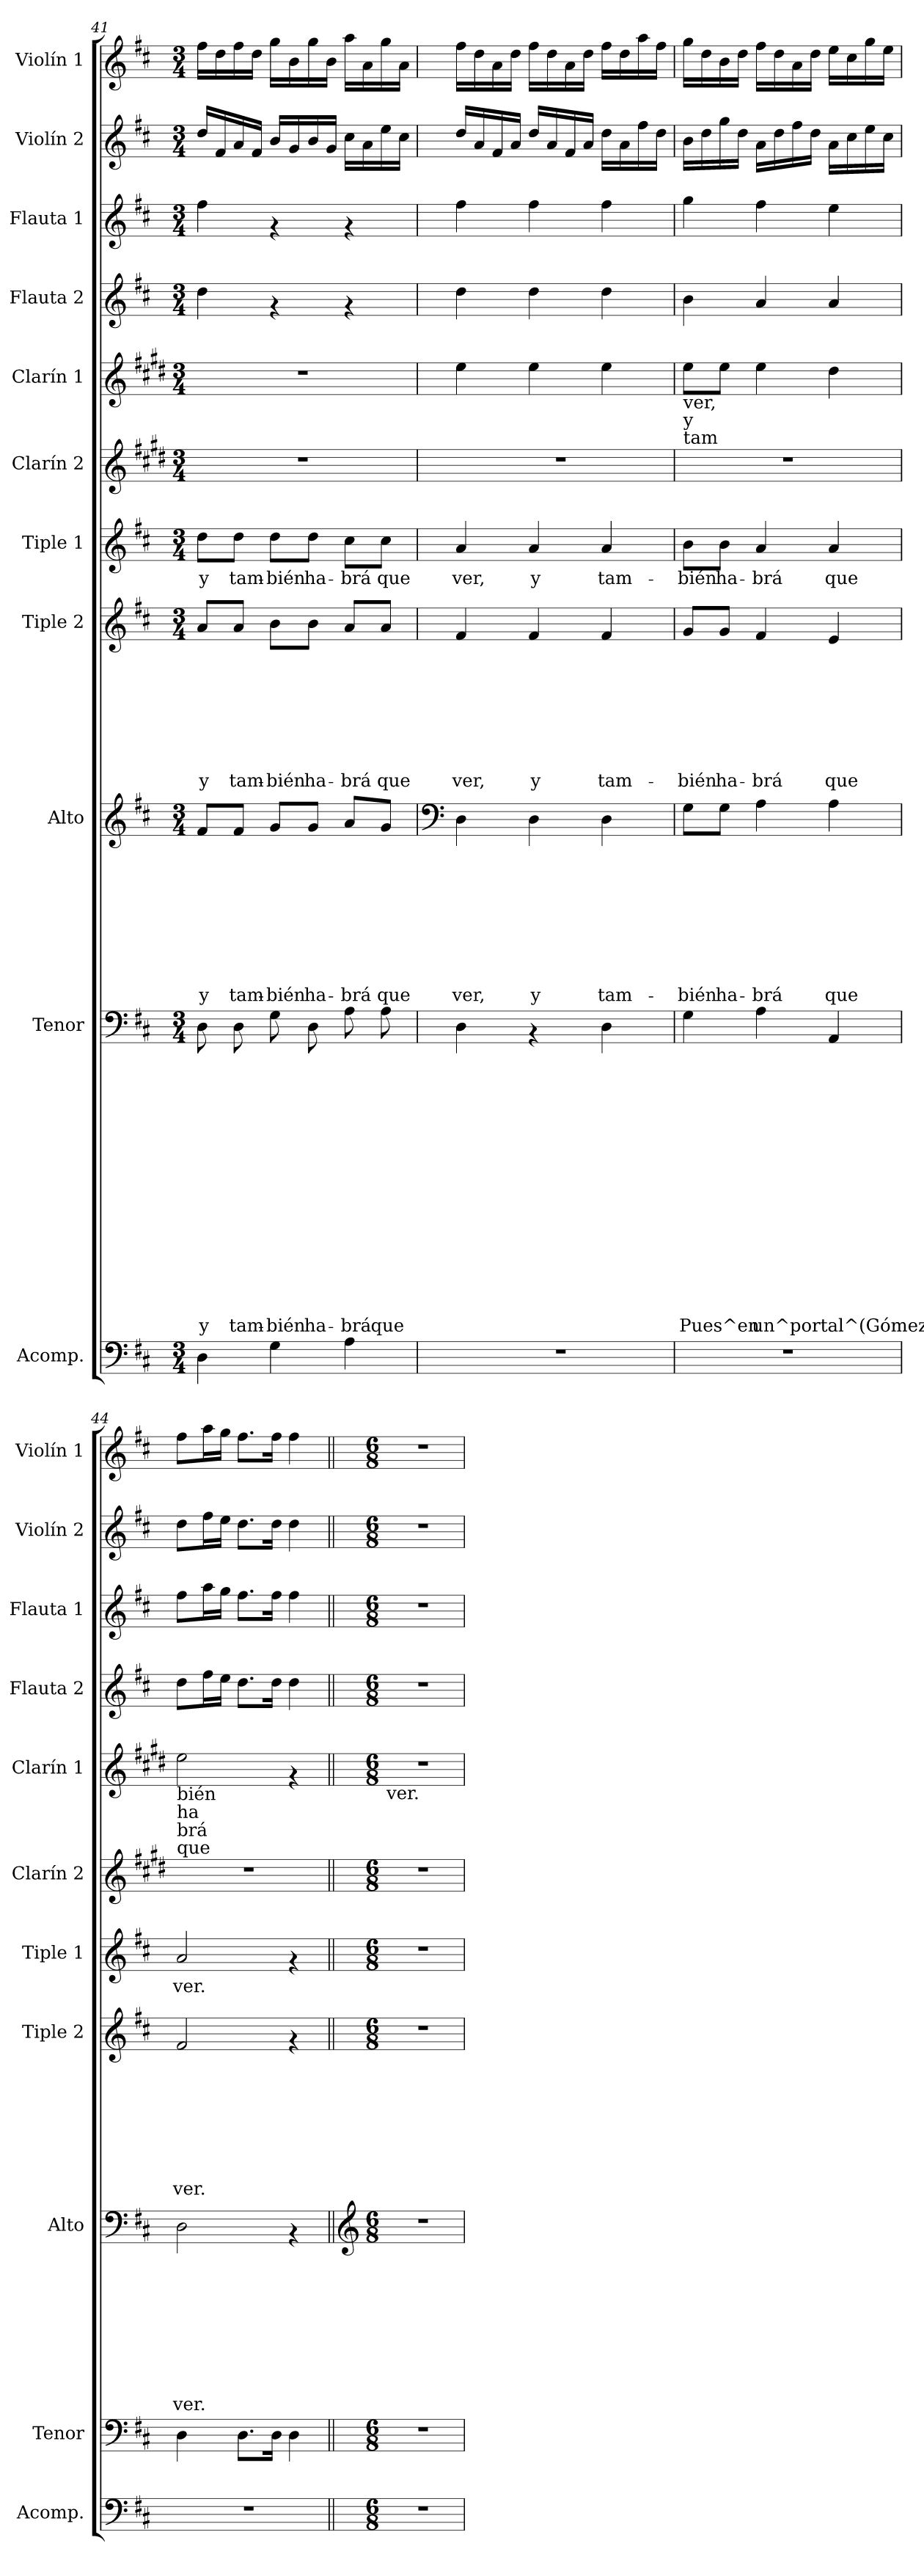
**kern	**kern	**text	**text	**text	**text	**text	**text	**text	**text	**text	**text	**text	**text	**text	**text	**text	**text	**kern	**text	**text	**text	**text	**text	**text	**text	**text	**text	**kern	**text	**text	**text	**text	**text	**text	**text	**text	**kern	**text	**kern	**kern	**kern	**kern	**kern	**kern
*part11	*part10	*part10	*part10	*part10	*part10	*part10	*part10	*part10	*part10	*part10	*part10	*part10	*part10	*part10	*part10	*part10	*part10	*part9	*part9	*part9	*part9	*part9	*part9	*part9	*part9	*part9	*part9	*part8	*part8	*part8	*part8	*part8	*part8	*part8	*part8	*part8	*part7	*part7	*part6	*part5	*part4	*part3	*part2	*part1
*staff11	*staff10	*staff10	*staff10	*staff10	*staff10	*staff10	*staff10	*staff10	*staff10	*staff10	*staff10	*staff10	*staff10	*staff10	*staff10	*staff10	*staff10	*staff9	*staff9	*staff9	*staff9	*staff9	*staff9	*staff9	*staff9	*staff9	*staff9	*staff8	*staff8	*staff8	*staff8	*staff8	*staff8	*staff8	*staff8	*staff8	*staff7	*staff7	*staff6	*staff5	*staff4	*staff3	*staff2	*staff1
*I"Acomp.	*I"Tenor	*	*	*	*	*	*	*	*	*	*	*	*	*	*	*	*	*I"Alto	*	*	*	*	*	*	*	*	*	*I"Tiple 2	*	*	*	*	*	*	*	*	*I"Tiple 1	*	*I"Clarín 2	*I"Clarín 1	*I"Flauta 2	*I"Flauta 1	*I"Violín 2	*I"Violín 1
*I'Acomp.	*I'Tenor	*	*	*	*	*	*	*	*	*	*	*	*	*	*	*	*	*I'Alto	*	*	*	*	*	*	*	*	*	*I'Tiple 2	*	*	*	*	*	*	*	*	*I'Tiple 1	*	*I'Clarín 2	*I'Clarín 1	*I'Flauta 2	*I'Flauta 1	*I'Violín 2	*I'Violín 1
*clefF4	*clefF4	*	*	*	*	*	*	*	*	*	*	*	*	*	*	*	*	*clefG2	*	*	*	*	*	*	*	*	*	*clefG2	*	*	*	*	*	*	*	*	*clefG2	*	*clefG2	*clefG2	*clefG2	*clefG2	*clefG2	*clefG2
*	*	*	*	*	*	*	*	*	*	*	*	*	*	*	*	*	*	*	*	*	*	*	*	*	*	*	*	*	*	*	*	*	*	*	*	*	*	*	*ITrd1c2	*ITrd1c2	*	*	*	*
*k[f#c#]	*k[f#c#]	*	*	*	*	*	*	*	*	*	*	*	*	*	*	*	*	*k[f#c#]	*	*	*	*	*	*	*	*	*	*k[f#c#]	*	*	*	*	*	*	*	*	*k[f#c#]	*	*k[f#c#]	*k[f#c#]	*k[f#c#]	*k[f#c#]	*k[f#c#]	*k[f#c#]
*D:	*D:	*	*	*	*	*	*	*	*	*	*	*	*	*	*	*	*	*D:	*	*	*	*	*	*	*	*	*	*D:	*	*	*	*	*	*	*	*	*D:	*	*D:	*D:	*D:	*D:	*D:	*D:
*M3/4	*M3/4	*	*	*	*	*	*	*	*	*	*	*	*	*	*	*	*	*M3/4	*	*	*	*	*	*	*	*	*	*M3/4	*	*	*	*	*	*	*	*	*M3/4	*	*M3/4	*M3/4	*M3/4	*M3/4	*M3/4	*M3/4
=41	=41	=41	=41	=41	=41	=41	=41	=41	=41	=41	=41	=41	=41	=41	=41	=41	=41	=41	=41	=41	=41	=41	=41	=41	=41	=41	=41	=41	=41	=41	=41	=41	=41	=41	=41	=41	=41	=41	=41	=41	=41	=41	=41	=41
!	!	!	!	!	!	!	!	!	!	!	!	!	!	!	!	!	!LO:LY:b	!	!	!	!	!	!	!	!	!	!LO:LY:b	!	!	!	!	!	!	!	!	!LO:LY:b	!	!LO:LY:b	!	!	!	!	!	!
4D\	8D\	.	.	.	.	.	.	.	.	.	.	.	.	.	.	.	y	8f#/L	.	.	.	.	.	.	.	.	y	8a/L	.	.	.	.	.	.	.	y	8dd\L	y	2.r	2.r	4dd\	4ff#\	16dd/LL	16ff#\LL
.	.	.	.	.	.	.	.	.	.	.	.	.	.	.	.	.	.	.	.	.	.	.	.	.	.	.	.	.	.	.	.	.	.	.	.	.	.	.	.	.	.	.	16f#/	16dd\
!	!	!	!	!	!	!	!	!	!	!	!	!	!	!	!	!	!LO:LY:b	!	!	!	!	!	!	!	!	!	!LO:LY:b	!	!	!	!	!	!	!	!	!LO:LY:b	!	!LO:LY:b	!	!	!	!	!	!
.	8D\	.	.	.	.	.	.	.	.	.	.	.	.	.	.	.	tam-	8f#/J	.	.	.	.	.	.	.	.	tam-	8a/J	.	.	.	.	.	.	.	tam-	8dd\J	tam-	.	.	.	.	16a/	16ff#\
.	.	.	.	.	.	.	.	.	.	.	.	.	.	.	.	.	.	.	.	.	.	.	.	.	.	.	.	.	.	.	.	.	.	.	.	.	.	.	.	.	.	.	16f#/JJ	16dd\JJ
!	!	!	!	!	!	!	!	!	!	!	!	!	!	!	!	!	!LO:LY:b	!	!	!	!	!	!	!	!	!	!LO:LY:b	!	!	!	!	!	!	!	!	!LO:LY:b	!	!LO:LY:b	!	!	!	!	!	!
4G\	8G\	.	.	.	.	.	.	.	.	.	.	.	.	.	.	.	-bién	8g/L	.	.	.	.	.	.	.	.	-bién	8b\L	.	.	.	.	.	.	.	-bién	8dd\L	-bién	.	.	4rf	4rf	16b/LL	16gg\LL
.	.	.	.	.	.	.	.	.	.	.	.	.	.	.	.	.	.	.	.	.	.	.	.	.	.	.	.	.	.	.	.	.	.	.	.	.	.	.	.	.	.	.	16g/	16b\
!	!	!	!	!	!	!	!	!	!	!	!	!	!	!	!	!	!LO:LY:b	!	!	!	!	!	!	!	!	!	!LO:LY:b	!	!	!	!	!	!	!	!	!LO:LY:b	!	!LO:LY:b	!	!	!	!	!	!
.	8D\	.	.	.	.	.	.	.	.	.	.	.	.	.	.	.	ha-	8g/J	.	.	.	.	.	.	.	.	ha-	8b\J	.	.	.	.	.	.	.	ha-	8dd\J	ha-	.	.	.	.	16b/	16gg\
.	.	.	.	.	.	.	.	.	.	.	.	.	.	.	.	.	.	.	.	.	.	.	.	.	.	.	.	.	.	.	.	.	.	.	.	.	.	.	.	.	.	.	16g/JJ	16b\JJ
!	!	!	!	!	!	!	!	!	!	!	!	!	!	!	!	!	!LO:LY:b	!	!	!	!	!	!	!	!	!	!LO:LY:b	!	!	!	!	!	!	!	!	!LO:LY:b	!	!LO:LY:b	!	!	!	!	!	!
4A\	8A\	.	.	.	.	.	.	.	.	.	.	.	.	.	.	.	-brá	8a/L	.	.	.	.	.	.	.	.	-brá	8a/L	.	.	.	.	.	.	.	-brá	8cc#\L	-brá	.	.	4rf	4rf	16cc#\LL	16aa\LL
.	.	.	.	.	.	.	.	.	.	.	.	.	.	.	.	.	.	.	.	.	.	.	.	.	.	.	.	.	.	.	.	.	.	.	.	.	.	.	.	.	.	.	16a\	16a\
!	!	!	!	!	!	!	!	!	!	!	!	!	!	!	!	!	!LO:LY:b	!	!	!	!	!	!	!	!	!	!LO:LY:b	!	!	!	!	!	!	!	!	!LO:LY:b	!	!LO:LY:b	!	!	!	!	!	!
.	8A\	.	.	.	.	.	.	.	.	.	.	.	.	.	.	.	que	8g/J	.	.	.	.	.	.	.	.	que	8a/J	.	.	.	.	.	.	.	que	8cc#\J	que	.	.	.	.	16ee\	16gg\
.	.	.	.	.	.	.	.	.	.	.	.	.	.	.	.	.	.	.	.	.	.	.	.	.	.	.	.	.	.	.	.	.	.	.	.	.	.	.	.	.	.	.	16cc#\JJ	16a\JJ
!!LO:LB:g=z
=42	=42	=42	=42	=42	=42	=42	=42	=42	=42	=42	=42	=42	=42	=42	=42	=42	=42	=42	=42	=42	=42	=42	=42	=42	=42	=42	=42	=42	=42	=42	=42	=42	=42	=42	=42	=42	=42	=42	=42	=42	=42	=42	=42	=42
*	*	*	*	*	*	*	*	*	*	*	*	*	*	*	*	*	*	*clefF4	*	*	*	*	*	*	*	*	*	*	*	*	*	*	*	*	*	*	*	*	*	*	*	*	*	*
!	!	!	!	!	!	!	!	!	!	!	!	!	!	!	!	!	!	!	!	!	!	!	!	!	!	!	!LO:LY:b	!	!	!	!	!	!	!	!	!LO:LY:b	!	!LO:LY:b	!	!	!	!	!	!
2.r	4D\	.	.	.	.	.	.	.	.	.	.	.	.	.	.	.	.	4D\	.	.	.	.	.	.	.	.	ver,	4f#/	.	.	.	.	.	.	.	ver,	4a/	ver,	2.r	4dd\	4dd\	4ff#\	16dd/LL	16ff#\LL
.	.	.	.	.	.	.	.	.	.	.	.	.	.	.	.	.	.	.	.	.	.	.	.	.	.	.	.	.	.	.	.	.	.	.	.	.	.	.	.	.	.	.	16a/	16dd\
.	.	.	.	.	.	.	.	.	.	.	.	.	.	.	.	.	.	.	.	.	.	.	.	.	.	.	.	.	.	.	.	.	.	.	.	.	.	.	.	.	.	.	16f#/	16a\
.	.	.	.	.	.	.	.	.	.	.	.	.	.	.	.	.	.	.	.	.	.	.	.	.	.	.	.	.	.	.	.	.	.	.	.	.	.	.	.	.	.	.	16a/JJ	16dd\JJ
!	!	!	!	!	!	!	!	!	!	!	!	!	!	!	!	!	!	!	!	!	!	!	!	!	!	!	!LO:LY:b	!	!	!	!	!	!	!	!	!LO:LY:b	!	!LO:LY:b	!	!	!	!	!	!
.	4rAA	.	.	.	.	.	.	.	.	.	.	.	.	.	.	.	.	4D\	.	.	.	.	.	.	.	.	y	4f#/	.	.	.	.	.	.	.	y	4a/	y	.	4dd\	4dd\	4ff#\	16dd/LL	16ff#\LL
.	.	.	.	.	.	.	.	.	.	.	.	.	.	.	.	.	.	.	.	.	.	.	.	.	.	.	.	.	.	.	.	.	.	.	.	.	.	.	.	.	.	.	16a/	16dd\
.	.	.	.	.	.	.	.	.	.	.	.	.	.	.	.	.	.	.	.	.	.	.	.	.	.	.	.	.	.	.	.	.	.	.	.	.	.	.	.	.	.	.	16f#/	16a\
.	.	.	.	.	.	.	.	.	.	.	.	.	.	.	.	.	.	.	.	.	.	.	.	.	.	.	.	.	.	.	.	.	.	.	.	.	.	.	.	.	.	.	16a/JJ	16dd\JJ
!	!	!	!	!	!	!	!	!	!	!	!	!	!	!	!	!	!	!	!	!	!	!	!	!	!	!	!LO:LY:b	!	!	!	!	!	!	!	!	!LO:LY:b	!	!LO:LY:b	!	!	!	!	!	!
.	4D\	.	.	.	.	.	.	.	.	.	.	.	.	.	.	.	.	4D\	.	.	.	.	.	.	.	.	tam-	4f#/	.	.	.	.	.	.	.	tam-	4a/	tam-	.	4dd\	4dd\	4ff#\	16dd\LL	16ff#\LL
.	.	.	.	.	.	.	.	.	.	.	.	.	.	.	.	.	.	.	.	.	.	.	.	.	.	.	.	.	.	.	.	.	.	.	.	.	.	.	.	.	.	.	16a\	16dd\
.	.	.	.	.	.	.	.	.	.	.	.	.	.	.	.	.	.	.	.	.	.	.	.	.	.	.	.	.	.	.	.	.	.	.	.	.	.	.	.	.	.	.	16ff#\	16aa\
.	.	.	.	.	.	.	.	.	.	.	.	.	.	.	.	.	.	.	.	.	.	.	.	.	.	.	.	.	.	.	.	.	.	.	.	.	.	.	.	.	.	.	16dd\JJ	16ff#\JJ
=43	=43	=43	=43	=43	=43	=43	=43	=43	=43	=43	=43	=43	=43	=43	=43	=43	=43	=43	=43	=43	=43	=43	=43	=43	=43	=43	=43	=43	=43	=43	=43	=43	=43	=43	=43	=43	=43	=43	=43	=43	=43	=43	=43	=43
!	!	!	!	!	!	!	!	!	!	!	!	!	!	!	!	!	!	!	!	!	!	!	!	!	!	!	!	!	!	!	!	!	!	!	!	!	!	!	!	!LO:TX:b:t=ver,	!	!	!	!
!	!	!	!	!	!	!	!	!	!	!	!	!	!	!	!	!	!	!	!	!	!	!	!	!	!	!	!	!	!	!	!	!	!	!	!	!	!	!	!	!LO:TX:b:t=y	!	!	!	!
!	!	!	!	!	!	!	!	!	!	!	!	!	!	!	!	!	!	!	!	!	!	!	!	!	!	!	!	!	!	!	!	!	!	!	!	!	!	!	!	!LO:TX:b:t=tam	!	!	!	!
!	!	!	!	!	!	!	!	!	!	!	!	!	!	!	!	!	!LO:LY:b	!	!	!	!	!	!	!	!	!	!LO:LY:b	!	!	!	!	!	!	!	!	!LO:LY:b	!	!LO:LY:b	!	!	!	!	!	!
2.r	4G\	.	.	.	.	.	.	.	.	.	.	.	.	.	.	.	Pues^en	8G\L	.	.	.	.	.	.	.	.	-bién	8g/L	.	.	.	.	.	.	.	-bién	8b\L	-bién	2.r	8dd\L	4b\	4gg\	16b\LL	16gg\LL
.	.	.	.	.	.	.	.	.	.	.	.	.	.	.	.	.	.	.	.	.	.	.	.	.	.	.	.	.	.	.	.	.	.	.	.	.	.	.	.	.	.	.	16dd\	16dd\
!	!	!	!	!	!	!	!	!	!	!	!	!	!	!	!	!	!	!	!	!	!	!	!	!	!	!	!LO:LY:b	!	!	!	!	!	!	!	!	!LO:LY:b	!	!LO:LY:b	!	!	!	!	!	!
.	.	.	.	.	.	.	.	.	.	.	.	.	.	.	.	.	.	8G\J	.	.	.	.	.	.	.	.	ha-	8g/J	.	.	.	.	.	.	.	ha-	8b\J	ha-	.	8dd\J	.	.	16gg\	16b\
.	.	.	.	.	.	.	.	.	.	.	.	.	.	.	.	.	.	.	.	.	.	.	.	.	.	.	.	.	.	.	.	.	.	.	.	.	.	.	.	.	.	.	16dd\JJ	16dd\JJ
!	!	!	!	!	!	!	!	!	!	!	!	!	!	!	!	!	!LO:LY:b	!	!	!	!	!	!	!	!	!	!LO:LY:b	!	!	!	!	!	!	!	!	!LO:LY:b	!	!LO:LY:b	!	!	!	!	!	!
.	4A\	.	.	.	.	.	.	.	.	.	.	.	.	.	.	.	un^portal^(Gómez),	4A\	.	.	.	.	.	.	.	.	-brá	4f#/	.	.	.	.	.	.	.	-brá	4a/	-brá	.	4dd\	4a/	4ff#\	16a\LL	16ff#\LL
.	.	.	.	.	.	.	.	.	.	.	.	.	.	.	.	.	.	.	.	.	.	.	.	.	.	.	.	.	.	.	.	.	.	.	.	.	.	.	.	.	.	.	16dd\	16dd\
.	.	.	.	.	.	.	.	.	.	.	.	.	.	.	.	.	.	.	.	.	.	.	.	.	.	.	.	.	.	.	.	.	.	.	.	.	.	.	.	.	.	.	16ff#\	16a\
.	.	.	.	.	.	.	.	.	.	.	.	.	.	.	.	.	.	.	.	.	.	.	.	.	.	.	.	.	.	.	.	.	.	.	.	.	.	.	.	.	.	.	16dd\JJ	16dd\JJ
!	!	!	!	!	!	!	!	!	!	!	!	!	!	!	!	!	!	!	!	!	!	!	!	!	!	!	!LO:LY:b	!	!	!	!	!	!	!	!	!LO:LY:b	!	!LO:LY:b	!	!	!	!	!	!
.	4AA/	.	.	.	.	.	.	.	.	.	.	.	.	.	.	.	.	4A\	.	.	.	.	.	.	.	.	que	4e/	.	.	.	.	.	.	.	que	4a/	que	.	4cc#\	4a/	4ee\	16a\LL	16ee\LL
.	.	.	.	.	.	.	.	.	.	.	.	.	.	.	.	.	.	.	.	.	.	.	.	.	.	.	.	.	.	.	.	.	.	.	.	.	.	.	.	.	.	.	16cc#\	16cc#\
.	.	.	.	.	.	.	.	.	.	.	.	.	.	.	.	.	.	.	.	.	.	.	.	.	.	.	.	.	.	.	.	.	.	.	.	.	.	.	.	.	.	.	16ee\	16gg\
.	.	.	.	.	.	.	.	.	.	.	.	.	.	.	.	.	.	.	.	.	.	.	.	.	.	.	.	.	.	.	.	.	.	.	.	.	.	.	.	.	.	.	16cc#\JJ	16ee\JJ
=44	=44	=44	=44	=44	=44	=44	=44	=44	=44	=44	=44	=44	=44	=44	=44	=44	=44	=44	=44	=44	=44	=44	=44	=44	=44	=44	=44	=44	=44	=44	=44	=44	=44	=44	=44	=44	=44	=44	=44	=44	=44	=44	=44	=44
!	!	!	!	!	!	!	!	!	!	!	!	!	!	!	!	!	!	!	!	!	!	!	!	!	!	!	!	!	!	!	!	!	!	!	!	!	!	!	!	!LO:TX:b:t=bién	!	!	!	!
!	!	!	!	!	!	!	!	!	!	!	!	!	!	!	!	!	!	!	!	!	!	!	!	!	!	!	!	!	!	!	!	!	!	!	!	!	!	!	!	!LO:TX:b:t=ha	!	!	!	!
!	!	!	!	!	!	!	!	!	!	!	!	!	!	!	!	!	!	!	!	!	!	!	!	!	!	!	!	!	!	!	!	!	!	!	!	!	!	!	!	!LO:TX:b:t=brá	!	!	!	!
!	!	!	!	!	!	!	!	!	!	!	!	!	!	!	!	!	!	!	!	!	!	!	!	!	!	!	!	!	!	!	!	!	!	!	!	!	!	!	!	!LO:TX:b:t=que	!	!	!	!
!	!	!	!	!	!	!	!	!	!	!	!	!	!	!	!	!	!	!	!	!	!	!	!	!	!	!	!LO:LY:b	!	!	!	!	!	!	!	!	!LO:LY:b	!	!LO:LY:b	!	!	!	!	!	!
2.r	4D\	.	.	.	.	.	.	.	.	.	.	.	.	.	.	.	.	2D\	.	.	.	.	.	.	.	.	ver.	2f#/	.	.	.	.	.	.	.	ver.	2a/	ver.	2.r	2dd\	8dd\L	8ff#\L	8dd\L	8ff#\L
.	.	.	.	.	.	.	.	.	.	.	.	.	.	.	.	.	.	.	.	.	.	.	.	.	.	.	.	.	.	.	.	.	.	.	.	.	.	.	.	.	16ff#\L	16aa\L	16ff#\L	16aa\L
.	.	.	.	.	.	.	.	.	.	.	.	.	.	.	.	.	.	.	.	.	.	.	.	.	.	.	.	.	.	.	.	.	.	.	.	.	.	.	.	.	16ee\JJ	16gg\JJ	16ee\JJ	16gg\JJ
.	8.D\L	.	.	.	.	.	.	.	.	.	.	.	.	.	.	.	.	.	.	.	.	.	.	.	.	.	.	.	.	.	.	.	.	.	.	.	.	.	.	.	8.dd\L	8.ff#\L	8.dd\L	8.ff#\L
.	16D\Jk	.	.	.	.	.	.	.	.	.	.	.	.	.	.	.	.	.	.	.	.	.	.	.	.	.	.	.	.	.	.	.	.	.	.	.	.	.	.	.	16dd\Jk	16ff#\Jk	16dd\Jk	16ff#\Jk
.	4D\	.	.	.	.	.	.	.	.	.	.	.	.	.	.	.	.	4rAA	.	.	.	.	.	.	.	.	.	4rf	.	.	.	.	.	.	.	.	4rf	.	.	4rf	4dd\	4ff#\	4dd\	4ff#\
!!LO:PB:g=z
=45||	=45||	=45||	=45||	=45||	=45||	=45||	=45||	=45||	=45||	=45||	=45||	=45||	=45||	=45||	=45||	=45||	=45||	=45||	=45||	=45||	=45||	=45||	=45||	=45||	=45||	=45||	=45||	=45||	=45||	=45||	=45||	=45||	=45||	=45||	=45||	=45||	=45||	=45||	=45||	=45||	=45||	=45||	=45||	=45||
*	*	*	*	*	*	*	*	*	*	*	*	*	*	*	*	*	*	*clefG2	*	*	*	*	*	*	*	*	*	*	*	*	*	*	*	*	*	*	*	*	*	*	*	*	*	*
*M6/8	*M6/8	*	*	*	*	*	*	*	*	*	*	*	*	*	*	*	*	*M6/8	*	*	*	*	*	*	*	*	*	*M6/8	*	*	*	*	*	*	*	*	*M6/8	*	*M6/8	*M6/8	*M6/8	*M6/8	*M6/8	*M6/8
!	!	!	!	!	!	!	!	!	!	!	!	!	!	!	!	!	!	!	!	!	!	!	!	!	!	!	!	!	!	!	!	!	!	!	!	!	!	!	!	!LO:TX:b:t=ver.	!	!	!	!
2.r	2.r	.	.	.	.	.	.	.	.	.	.	.	.	.	.	.	.	2.r	.	.	.	.	.	.	.	.	.	2.r	.	.	.	.	.	.	.	.	2.r	.	2.r	2.r	2.r	2.r	2.r	2.r
=	=	=	=	=	=	=	=	=	=	=	=	=	=	=	=	=	=	=	=	=	=	=	=	=	=	=	=	=	=	=	=	=	=	=	=	=	=	=	=	=	=	=	=	=
*-	*-	*-	*-	*-	*-	*-	*-	*-	*-	*-	*-	*-	*-	*-	*-	*-	*-	*-	*-	*-	*-	*-	*-	*-	*-	*-	*-	*-	*-	*-	*-	*-	*-	*-	*-	*-	*-	*-	*-	*-	*-	*-	*-	*-
